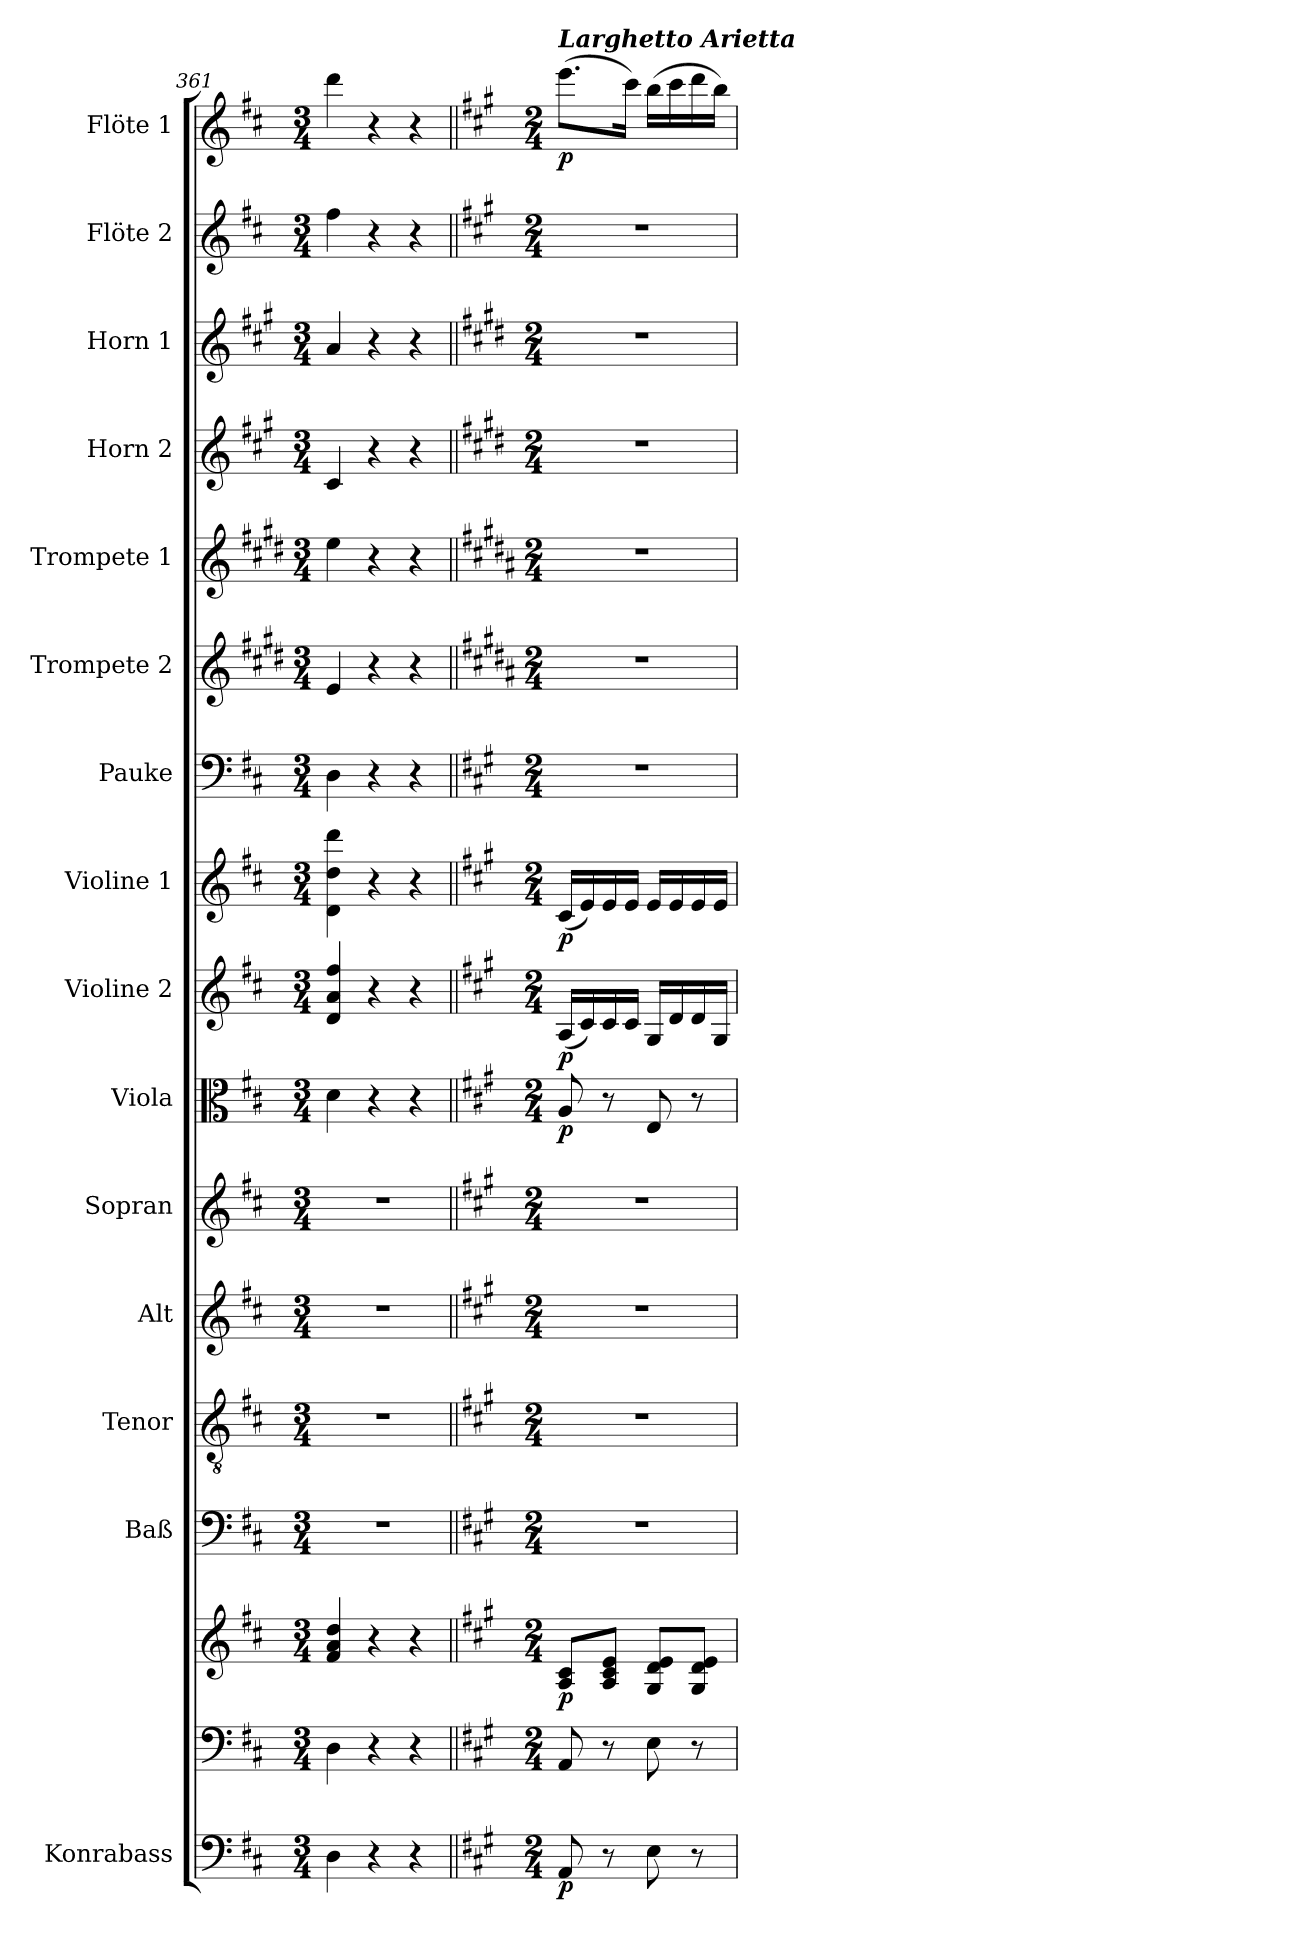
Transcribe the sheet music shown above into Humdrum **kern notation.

**kern	**dynam	**kern	**kern	**dynam	**kern	**kern	**kern	**kern	**kern	**dynam	**kern	**dynam	**kern	**dynam	**kern	**kern	**kern	**kern	**kern	**kern	**kern	**dynam
*part16	*part16	*part15	*part15	*part15	*part14	*part13	*part12	*part11	*part10	*part10	*part9	*part9	*part8	*part8	*part7	*part6	*part5	*part4	*part3	*part2	*part1	*part1
*staff17	*staff17	*staff16	*staff15	*staff15/16	*staff14	*staff13	*staff12	*staff11	*staff10	*staff10	*staff9	*staff9	*staff8	*staff8	*staff7	*staff6	*staff5	*staff4	*staff3	*staff2	*staff1	*staff1
*I"Konrabass	*	*	*	*	*I"Baß	*I"Tenor	*I"Alt	*I"Sopran	*I"Viola	*	*I"Violine 2	*	*I"Violine 1	*	*I"Pauke	*I"Trompete 2	*I"Trompete 1	*I"Horn 2	*I"Horn 1	*I"Flöte 2	*I"Flöte 1	*
*I'Kb.	*	*	*	*	*I'Baß	*I'Ten	*I'Alt	*I'Sop	*I'Vla.	*	*I'Vln. 2	*	*I'Vln. 1	*	*I'Pk.	*I'Trp. 2	*I'Trp. 1	*I'Hrn. 2	*I'Hrn. 1	*I'Fl. 2	*I'Fl. 1	*
*clefF4	*	*clefF4	*clefG2	*	*clefF4	*clefGv2	*clefG2	*clefG2	*clefC3	*	*clefG2	*	*clefG2	*	*clefF4	*clefG2	*clefG2	*clefG2	*clefG2	*clefG2	*clefG2	*
*ITrd7c12	*	*	*	*	*	*	*	*	*	*	*	*	*	*	*	*ITrd1c2	*ITrd1c2	*ITrd4c7	*ITrd4c7	*	*	*
*k[f#c#]	*	*k[f#c#]	*k[f#c#]	*	*k[f#c#]	*k[f#c#]	*k[f#c#]	*k[f#c#]	*k[f#c#]	*	*k[f#c#]	*	*k[f#c#]	*	*k[f#c#]	*k[f#c#]	*k[f#c#]	*k[f#c#]	*k[f#c#]	*k[f#c#]	*k[f#c#]	*
*D:	*	*D:	*D:	*	*D:	*D:	*D:	*D:	*D:	*	*D:	*	*D:	*	*D:	*D:	*D:	*D:	*D:	*D:	*D:	*
*M3/4	*	*M3/4	*M3/4	*	*M3/4	*M3/4	*M3/4	*M3/4	*M3/4	*	*M3/4	*	*M3/4	*	*M3/4	*M3/4	*M3/4	*M3/4	*M3/4	*M3/4	*M3/4	*
=361	=361	=361	=361	=361	=361	=361	=361	=361	=361	=361	=361	=361	=361	=361	=361	=361	=361	=361	=361	=361	=361	=361
4DD\	.	4D\	4f#/ 4a/ 4dd/	.	2.r	2.r	2.r	2.r	4d\	.	4d/ 4a/ 4ff#/	.	4d\ 4dd\ 4ddd\	.	4D\	4d/	4dd\	4F#/	4d/	4ff#\	4ddd\	.
4r	.	4r	4r	.	.	.	.	.	4r	.	4r	.	4r	.	4r	4r	4r	4r	4r	4r	4r	.
4r	.	4r	4r	.	.	.	.	.	4r	.	4r	.	4r	.	4r	4r	4r	4r	4r	4r	4r	.
!!LO:PB:g=z
=362||	=362||	=362||	=362||	=362||	=362||	=362||	=362||	=362||	=362||	=362||	=362||	=362||	=362||	=362||	=362||	=362||	=362||	=362||	=362||	=362||	=362||	=362||
*k[f#c#g#]	*	*k[f#c#g#]	*k[f#c#g#]	*	*k[f#c#g#]	*k[f#c#g#]	*k[f#c#g#]	*k[f#c#g#]	*k[f#c#g#]	*	*k[f#c#g#]	*	*k[f#c#g#]	*	*k[f#c#g#]	*k[f#c#g#]	*k[f#c#g#]	*k[f#c#g#]	*k[f#c#g#]	*k[f#c#g#]	*k[f#c#g#]	*
*A:	*	*A:	*A:	*	*A:	*A:	*A:	*A:	*A:	*	*A:	*	*A:	*	*A:	*A:	*A:	*A:	*A:	*A:	*A:	*
*M2/4	*	*M2/4	*M2/4	*	*M2/4	*M2/4	*M2/4	*M2/4	*M2/4	*	*M2/4	*	*M2/4	*	*M2/4	*M2/4	*M2/4	*M2/4	*M2/4	*M2/4	*M2/4	*
!	!	!	!	!	!	!	!	!	!	!	!	!	!	!	!	!	!	!	!	!	!LO:TX:a:Bi:t=Larghetto Arietta	!
!	!LO:DY:b	!	!	!LO:DY:b	!	!	!	!	!	!LO:DY:b	!	!LO:DY:b	!	!LO:DY:b	!	!	!	!	!	!	!	!LO:DY:b
8AAA/	p	8AA/	8A/ 8c#/L	p	2r	2r	2r	2r	8A/	p	(<16A/LL	p	(<16c#/LL	p	2r	2r	2r	2r	2r	2r	(>8.eee\L	p
.	.	.	.	.	.	.	.	.	.	.	16c#/)	.	16e/)	.	.	.	.	.	.	.	.	.
8r	.	8r	8A/ 8c#/ 8e/J	.	.	.	.	.	8r	.	16c#/	.	16e/	.	.	.	.	.	.	.	.	.
.	.	.	.	.	.	.	.	.	.	.	16c#/JJ	.	16e/JJ	.	.	.	.	.	.	.	16ccc#\Jk)	.
8EE\	.	8E\	8G#/ 8d/ 8e/L	.	.	.	.	.	8E/	.	16G#/LL	.	16e/LL	.	.	.	.	.	.	.	(>16bb\LL	.
.	.	.	.	.	.	.	.	.	.	.	16d/	.	16e/	.	.	.	.	.	.	.	16ccc#\	.
8r	.	8r	8G#/ 8d/ 8e/J	.	.	.	.	.	8r	.	16d/	.	16e/	.	.	.	.	.	.	.	16ddd\	.
.	.	.	.	.	.	.	.	.	.	.	16G#/JJ	.	16e/JJ	.	.	.	.	.	.	.	16bb\JJ)	.
=	=	=	=	=	=	=	=	=	=	=	=	=	=	=	=	=	=	=	=	=	=	=
*-	*-	*-	*-	*-	*-	*-	*-	*-	*-	*-	*-	*-	*-	*-	*-	*-	*-	*-	*-	*-	*-	*-
